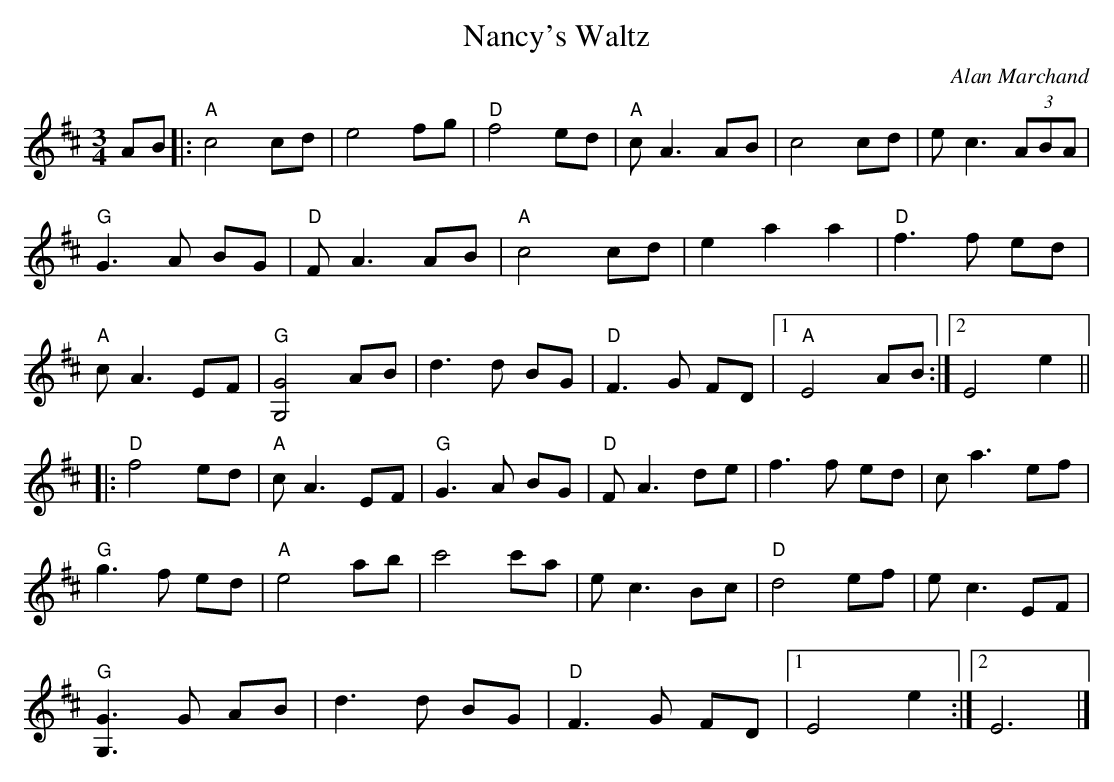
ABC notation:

X:1
T:Nancy's Waltz
C:Alan Marchand
M:3/4
L:1/8
K:D
Q:160
AB|:\
"A"c4 cd|e4fg|"D"f4 ed|"A"cA3 AB|c4cd|ec3 (3ABA|
"G"G3 A BG|"D"FA3 AB|"A"c4 cd|e2a2a2|"D"f3 f ed|
"A"c A3 EF|"G"[G4G,4] AB|d3d BG |"D"F3 G FD |1"A"E4 AB:|2E4 e2||
|:"D"f4 ed |"A"c A3 EF|"G"G3A BG|"D"F A3 de|f3f ed|ca3 ef|
"G"g3 f ed|"A"e4 ab|c'4c'a|e c3 Bc|"D"d4 ef|ec3EF|
"G"[G,3G3]G AB|d3d BG|"D"F3 G FD|1E4 e2:|2E6|]
